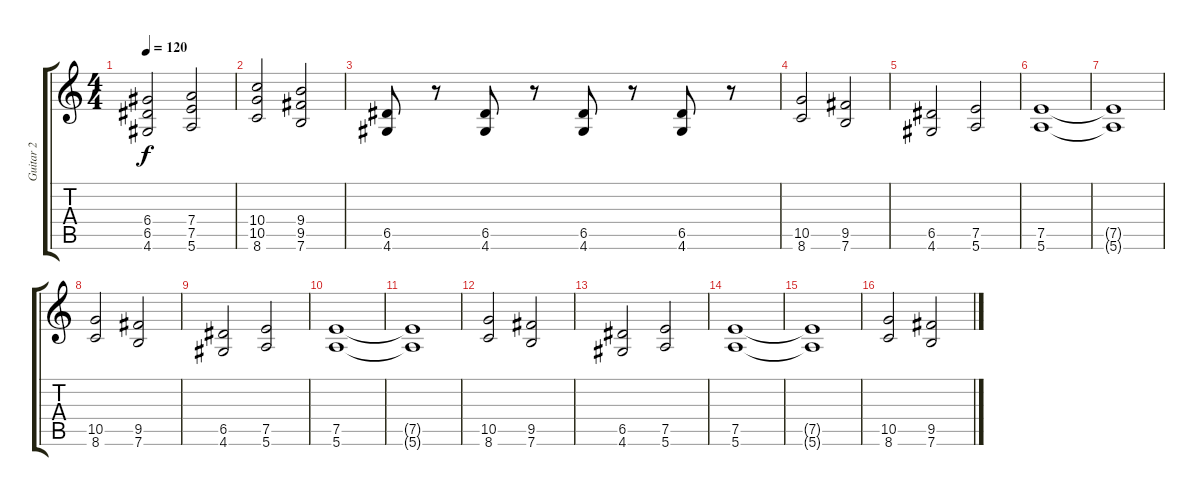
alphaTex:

\track ("Guitar 2" "Guitar 2") {instrument overdrivenguitar}
\staff {score tabs}
\tuning (E4 B3 G3 D3 A2 E2) {hide}
\ts (4 4)
\tempo 120
\clef g2
\ks c
(6.4 6.5 4.6).2{dy f} (7.4 7.5 5.6).2 |
(10.4 10.5 8.6).2 (9.4 9.5 7.6).2 |
(6.5 4.6).8 r.8 (6.5 4.6).8 r.8 (6.5 4.6).8 r.8 (6.5 4.6).8 r.8 |
(10.5 8.6).2 (9.5 7.6).2 |
(6.5 4.6).2 (7.5 5.6).2 |
(7.5 5.6).1 |
(7.5{t} 5.6{t}).1 |
(10.5 8.6).2 (9.5 7.6).2 |
(6.5 4.6).2 (7.5 5.6).2 |
(7.5 5.6).1 |
(7.5{t} 5.6{t}).1 |
(10.5 8.6).2 (9.5 7.6).2 |
(6.5 4.6).2 (7.5 5.6).2 |
(7.5 5.6).1 |
(7.5{t} 5.6{t}).1 |
(10.5 8.6).2 (9.5 7.6).2
